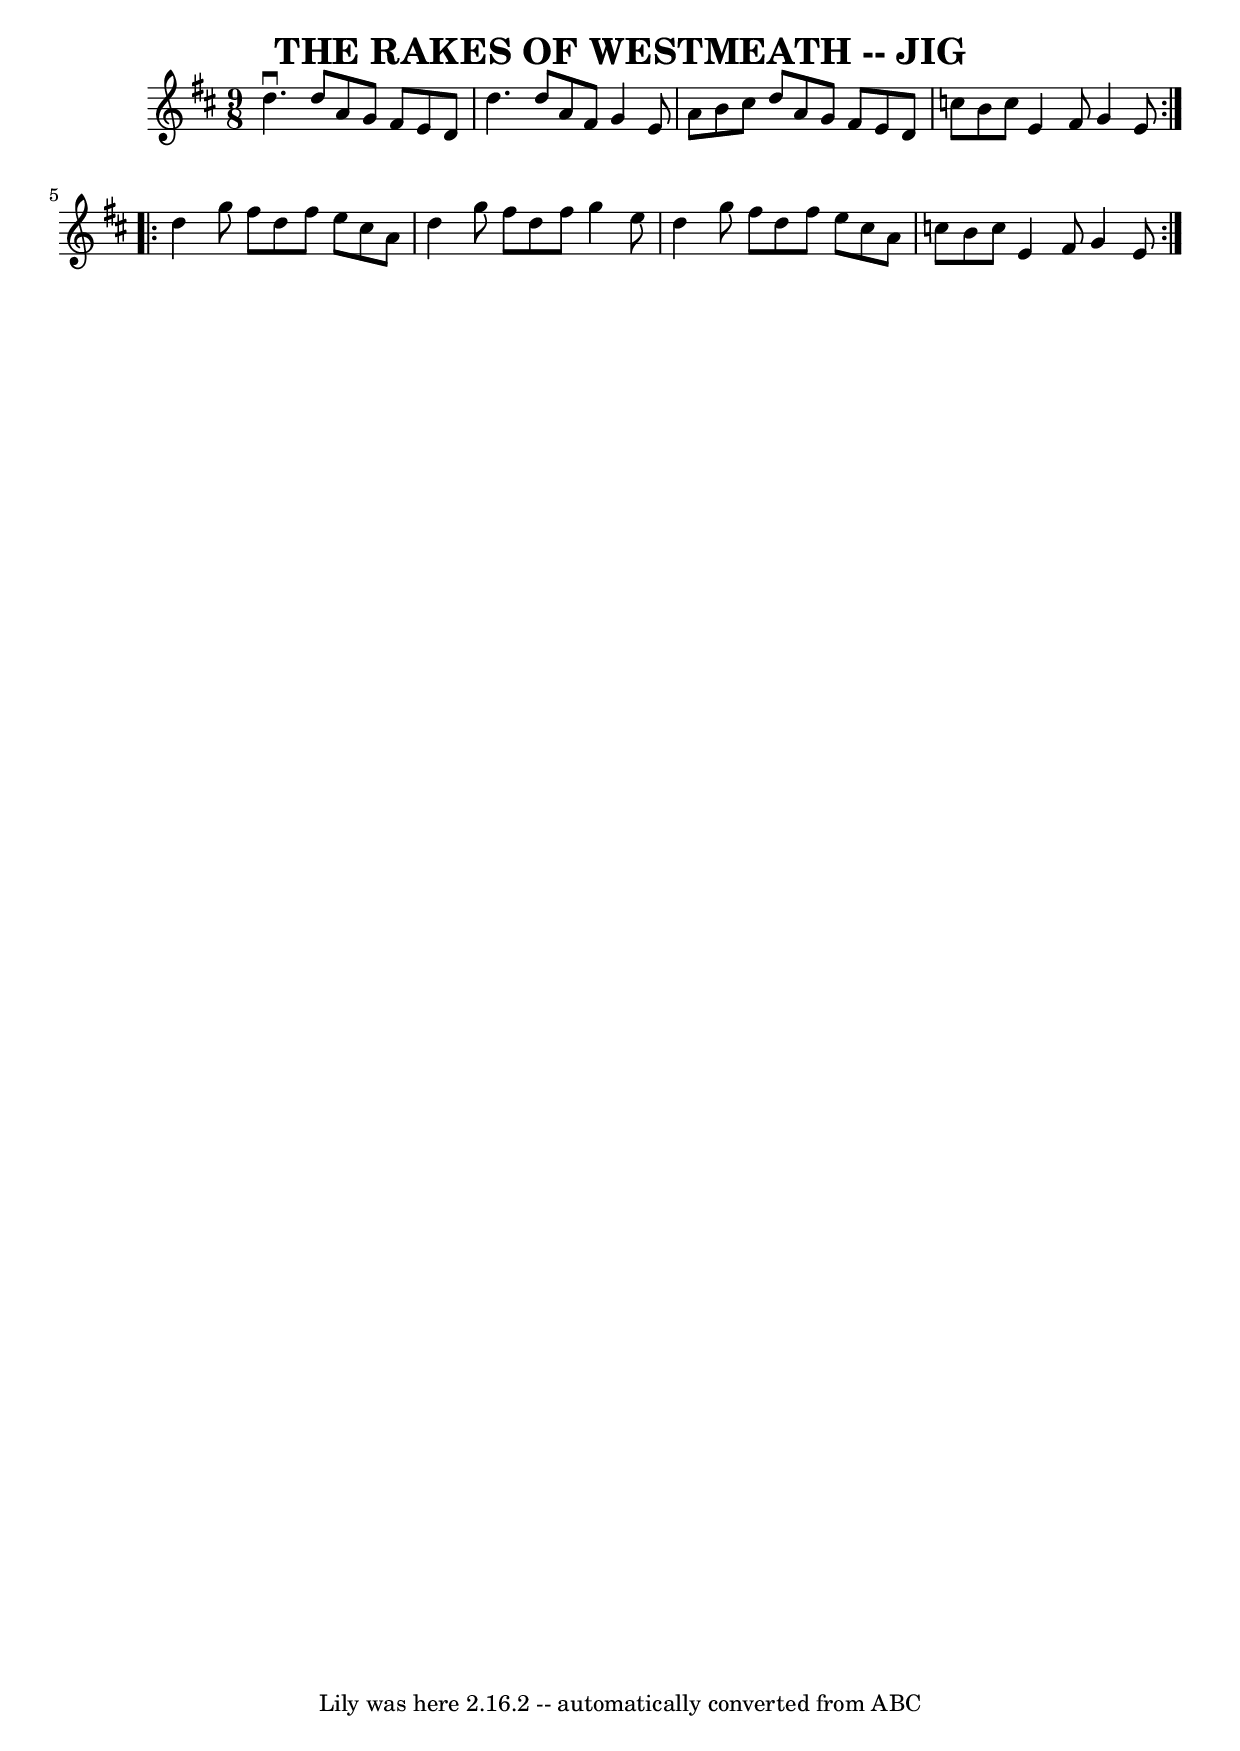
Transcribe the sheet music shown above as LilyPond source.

\version "2.16.2"
\include "Mammoth.ily"
\header {
  %% book = "Ryan's Mammoth Collection of Fiddle Tunes"
  crossRefNumber = "1"
  footnotes = ""
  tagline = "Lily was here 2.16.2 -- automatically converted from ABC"
  title = "THE RAKES OF WESTMEATH -- JIG"

}
voicedefault =  {



  \repeat volta 2 {

    \time 9/8 
    \key d \major d''4.^\downbow d''8 a'8 g'8 fis'8 e'8  
    d'8    |
    d''4. d''8 a'8 fis'8 g'4 e'8    |
    
    a'8 b'8 cis''8 d''8 a'8 g'8 fis'8 e'8 d'8    |
    
    c''8 b'8 c''8 e'4 fis'8 g'4 e'8    
  }     
  \repeat volta 2 {
    
    d''4 g''8 fis''8 d''8 fis''8 e''8 cis''8 a'8    |
    
    d''4 g''8 fis''8 d''8 fis''8 g''4 e''8    |
    d''4    
    g''8 fis''8 d''8 fis''8 e''8 cis''8 a'8    |
    c''8    
    b'8 c''8 e'4 fis'8 g'4 e'8    
  }   

}

\score{
  <<

    \context Staff="default"
    {
      \voicedefault 
      
    }

  >>
  \layout {
    
  }
  \midi {
  }

}
